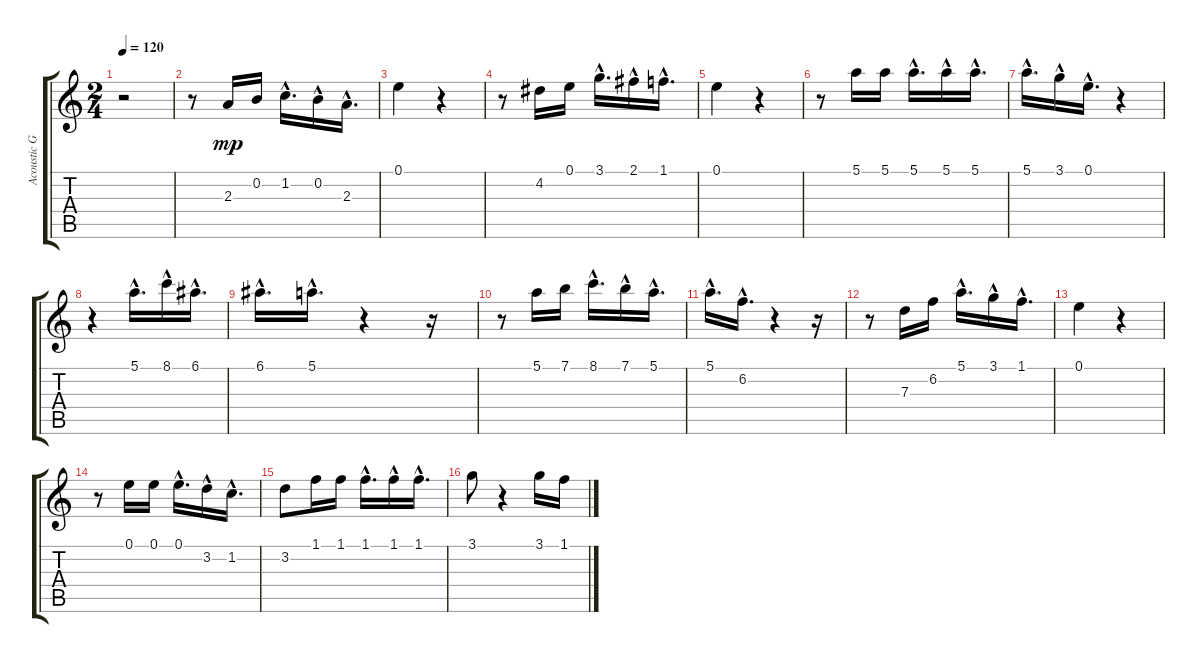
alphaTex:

\track ("Acoustic Grand" "Acoustic G") {instrument overdrivenguitar}
\staff {score tabs}
\tuning (E4 B3 G3 D3 A2 E2) {hide}
\ts (2 4)
\tempo 120
\clef g2
\ks c
r.2{dy mp instrument overdrivenguitar} |
r.8 2.3.16{volume 16 balance 9 instrument overdrivenguitar} 0.2.16 1.2{hac}.16{d} 0.2{hac}.16 2.3{hac}.16{d} |
0.1.4 r.4 |
r.8 4.2.16 0.1.16 3.1{hac}.16{d} 2.1{hac}.16 1.1{hac}.16{d} |
0.1.4 r.4 |
r.8 5.1.16 5.1.16 5.1{hac}.16{d} 5.1{hac}.16 5.1{hac}.16{d} |
5.1{hac}.16{d} 3.1{hac}.16 0.1{hac}.16{d} r.4 |
r.4 5.1{hac}.16{d} 8.1{hac}.16 6.1{hac}.16{d} |
6.1{hac}.16{d} 5.1{hac}.16{d} r.4 r.16 |
r.8 5.1.16 7.1.16 8.1{hac}.16{d} 7.1{hac}.16 5.1{hac}.16{d} |
5.1{hac}.16{d} 6.2{hac}.16{d} r.4 r.16 |
r.8 7.3.16 6.2.16 5.1{hac}.16{d} 3.1{hac}.16 1.1{hac}.16{d} |
0.1.4 r.4 |
r.8 0.1.16 0.1.16 0.1{hac}.16{d} 3.2{hac}.16 1.2{hac}.16{d} |
3.2.8 1.1.16 1.1.16 1.1{hac}.16{d} 1.1{hac}.16 1.1{hac}.16{d} |
3.1.8 r.4 3.1.16 1.1.16
